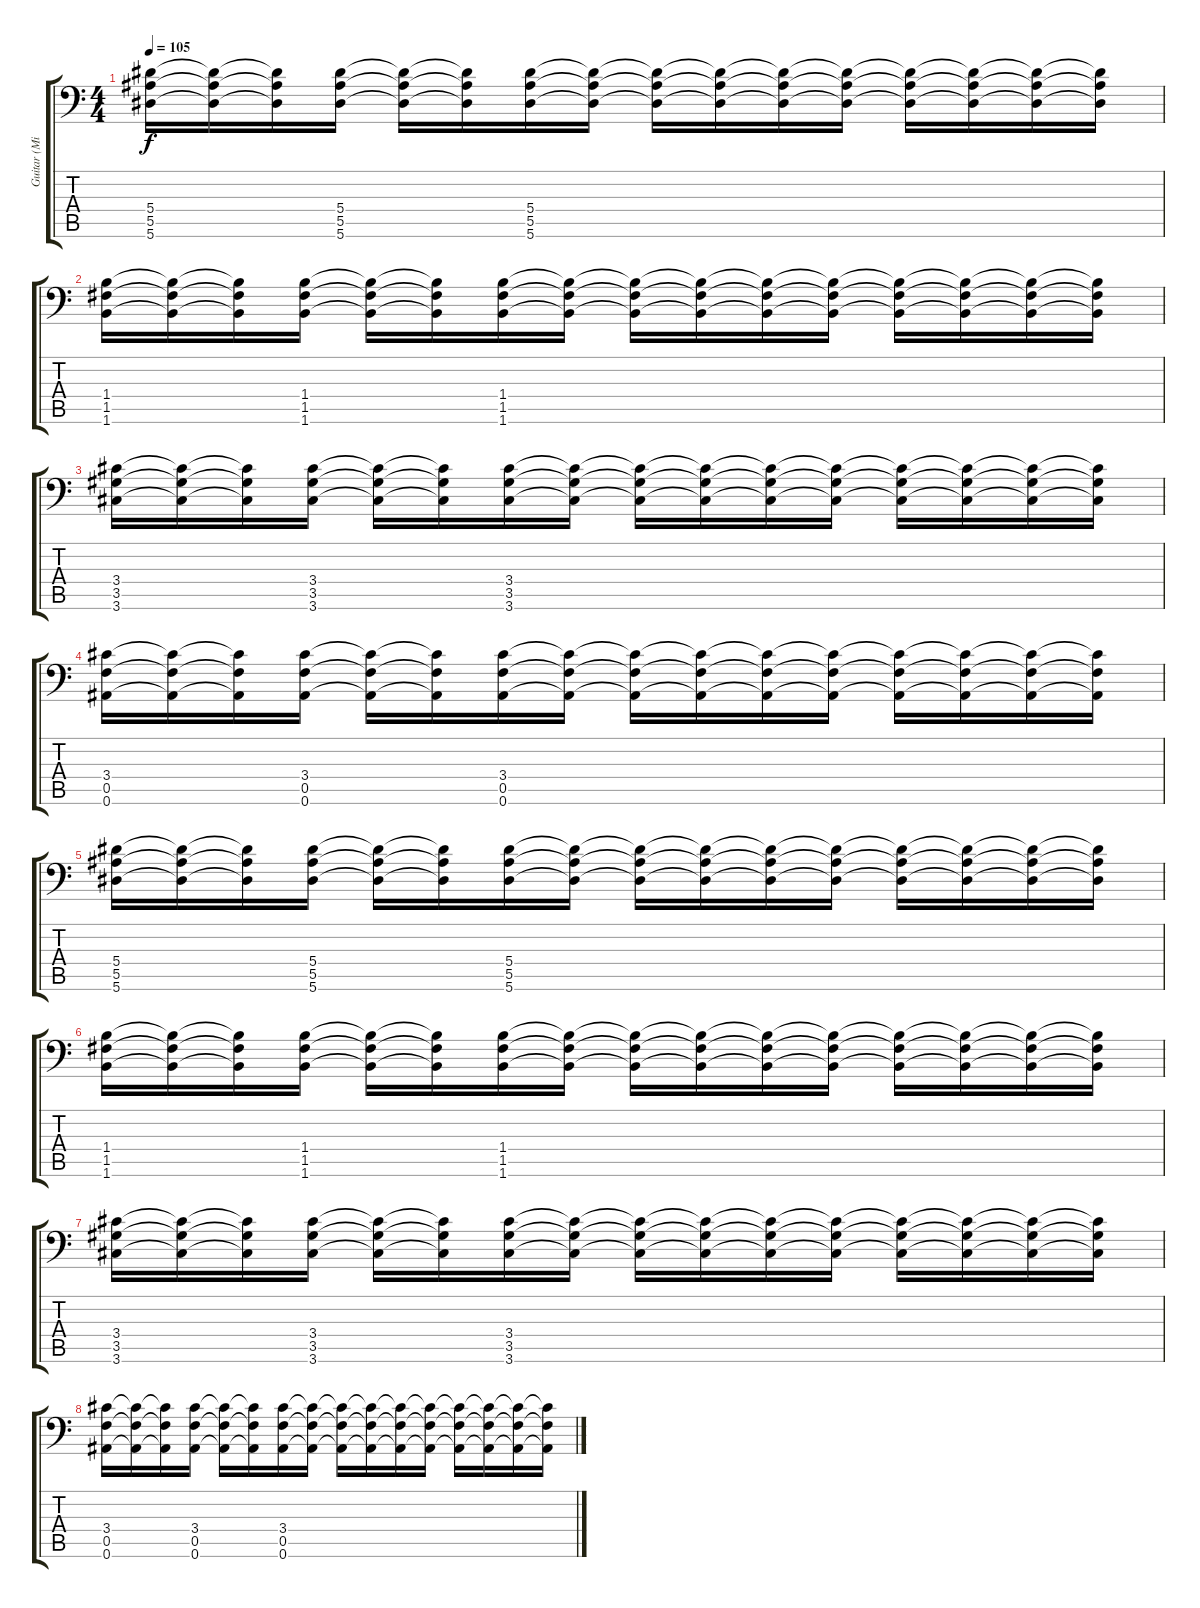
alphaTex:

\track ("Guitar (Mike Shinoda)" "Guitar (Mi") {instrument distortionguitar}
\staff {score tabs}
\tuning (C4 G3 Eb3 Bb2 F2 Bb1) {hide}
\ts (4 4)
\tempo 105
\clef f4
\ks c
(5.4 5.5 5.6).16{dy f volume 16 instrument distortionguitar} (5.4{t} 5.5{t} 5.6{t}).16 (5.4{t} 5.5{t} 5.6{t}).16 (5.4 5.5 5.6).16 (5.4{t} 5.5{t} 5.6{t}).16 (5.4{t} 5.5{t} 5.6{t}).16 (5.4 5.5 5.6).16 (5.4{t} 5.5{t} 5.6{t}).16 (5.4{t} 5.5{t} 5.6{t}).16 (5.4{t} 5.5{t} 5.6{t}).16 (5.4{t} 5.5{t} 5.6{t}).16 (5.4{t} 5.5{t} 5.6{t}).16 (5.4{t} 5.5{t} 5.6{t}).16 (5.4{t} 5.5{t} 5.6{t}).16 (5.4{t} 5.5{t} 5.6{t}).16 (5.4{t} 5.5{t} 5.6{t}).16 |
(1.4 1.5 1.6).16{volume 16 instrument distortionguitar} (1.4{t} 1.5{t} 1.6{t}).16 (1.4{t} 1.5{t} 1.6{t}).16 (1.4 1.5 1.6).16 (1.4{t} 1.5{t} 1.6{t}).16 (1.4{t} 1.5{t} 1.6{t}).16 (1.4 1.5 1.6).16 (1.4{t} 1.5{t} 1.6{t}).16 (1.4{t} 1.5{t} 1.6{t}).16 (1.4{t} 1.5{t} 1.6{t}).16 (1.4{t} 1.5{t} 1.6{t}).16 (1.4{t} 1.5{t} 1.6{t}).16 (1.4{t} 1.5{t} 1.6{t}).16 (1.4{t} 1.5{t} 1.6{t}).16 (1.4{t} 1.5{t} 1.6{t}).16 (1.4{t} 1.5{t} 1.6{t}).16 |
(3.4 3.5 3.6).16{volume 16 instrument distortionguitar} (3.4{t} 3.5{t} 3.6{t}).16 (3.4{t} 3.5{t} 3.6{t}).16 (3.4 3.5 3.6).16 (3.4{t} 3.5{t} 3.6{t}).16 (3.4{t} 3.5{t} 3.6{t}).16 (3.4 3.5 3.6).16 (3.4{t} 3.5{t} 3.6{t}).16 (3.4{t} 3.5{t} 3.6{t}).16 (3.4{t} 3.5{t} 3.6{t}).16 (3.4{t} 3.5{t} 3.6{t}).16 (3.4{t} 3.5{t} 3.6{t}).16 (3.4{t} 3.5{t} 3.6{t}).16 (3.4{t} 3.5{t} 3.6{t}).16 (3.4{t} 3.5{t} 3.6{t}).16 (3.4{t} 3.5{t} 3.6{t}).16 |
(3.4 0.5 0.6).16{volume 16 instrument distortionguitar} (3.4{t} 0.5{t} 0.6{t}).16 (3.4{t} 0.5{t} 0.6{t}).16 (3.4 0.5 0.6).16 (3.4{t} 0.5{t} 0.6{t}).16 (3.4{t} 0.5{t} 0.6{t}).16 (3.4 0.5 0.6).16 (3.4{t} 0.5{t} 0.6{t}).16 (3.4{t} 0.5{t} 0.6{t}).16 (3.4{t} 0.5{t} 0.6{t}).16 (3.4{t} 0.5{t} 0.6{t}).16 (3.4{t} 0.5{t} 0.6{t}).16 (3.4{t} 0.5{t} 0.6{t}).16 (3.4{t} 0.5{t} 0.6{t}).16 (3.4{t} 0.5{t} 0.6{t}).16 (3.4{t} 0.5{t} 0.6{t}).16 |
(5.4 5.5 5.6).16{volume 16 instrument distortionguitar} (5.4{t} 5.5{t} 5.6{t}).16 (5.4{t} 5.5{t} 5.6{t}).16 (5.4 5.5 5.6).16 (5.4{t} 5.5{t} 5.6{t}).16 (5.4{t} 5.5{t} 5.6{t}).16 (5.4 5.5 5.6).16 (5.4{t} 5.5{t} 5.6{t}).16 (5.4{t} 5.5{t} 5.6{t}).16 (5.4{t} 5.5{t} 5.6{t}).16 (5.4{t} 5.5{t} 5.6{t}).16 (5.4{t} 5.5{t} 5.6{t}).16 (5.4{t} 5.5{t} 5.6{t}).16 (5.4{t} 5.5{t} 5.6{t}).16 (5.4{t} 5.5{t} 5.6{t}).16 (5.4{t} 5.5{t} 5.6{t}).16 |
(1.4 1.5 1.6).16{volume 16 instrument distortionguitar} (1.4{t} 1.5{t} 1.6{t}).16 (1.4{t} 1.5{t} 1.6{t}).16 (1.4 1.5 1.6).16 (1.4{t} 1.5{t} 1.6{t}).16 (1.4{t} 1.5{t} 1.6{t}).16 (1.4 1.5 1.6).16 (1.4{t} 1.5{t} 1.6{t}).16 (1.4{t} 1.5{t} 1.6{t}).16 (1.4{t} 1.5{t} 1.6{t}).16 (1.4{t} 1.5{t} 1.6{t}).16 (1.4{t} 1.5{t} 1.6{t}).16 (1.4{t} 1.5{t} 1.6{t}).16 (1.4{t} 1.5{t} 1.6{t}).16 (1.4{t} 1.5{t} 1.6{t}).16 (1.4{t} 1.5{t} 1.6{t}).16 |
(3.4 3.5 3.6).16{volume 16 instrument distortionguitar} (3.4{t} 3.5{t} 3.6{t}).16 (3.4{t} 3.5{t} 3.6{t}).16 (3.4 3.5 3.6).16 (3.4{t} 3.5{t} 3.6{t}).16 (3.4{t} 3.5{t} 3.6{t}).16 (3.4 3.5 3.6).16 (3.4{t} 3.5{t} 3.6{t}).16 (3.4{t} 3.5{t} 3.6{t}).16 (3.4{t} 3.5{t} 3.6{t}).16 (3.4{t} 3.5{t} 3.6{t}).16 (3.4{t} 3.5{t} 3.6{t}).16 (3.4{t} 3.5{t} 3.6{t}).16 (3.4{t} 3.5{t} 3.6{t}).16 (3.4{t} 3.5{t} 3.6{t}).16 (3.4{t} 3.5{t} 3.6{t}).16 |
(3.4 0.5 0.6).16{volume 16 instrument distortionguitar} (3.4{t} 0.5{t} 0.6{t}).16 (3.4{t} 0.5{t} 0.6{t}).16 (3.4 0.5 0.6).16 (3.4{t} 0.5{t} 0.6{t}).16 (3.4{t} 0.5{t} 0.6{t}).16 (3.4 0.5 0.6).16 (3.4{t} 0.5{t} 0.6{t}).16 (3.4{t} 0.5{t} 0.6{t}).16 (3.4{t} 0.5{t} 0.6{t}).16 (3.4{t} 0.5{t} 0.6{t}).16 (3.4{t} 0.5{t} 0.6{t}).16 (3.4{t} 0.5{t} 0.6{t}).16 (3.4{t} 0.5{t} 0.6{t}).16 (3.4{t} 0.5{t} 0.6{t}).16 (3.4{t} 0.5{t} 0.6{t}).16
